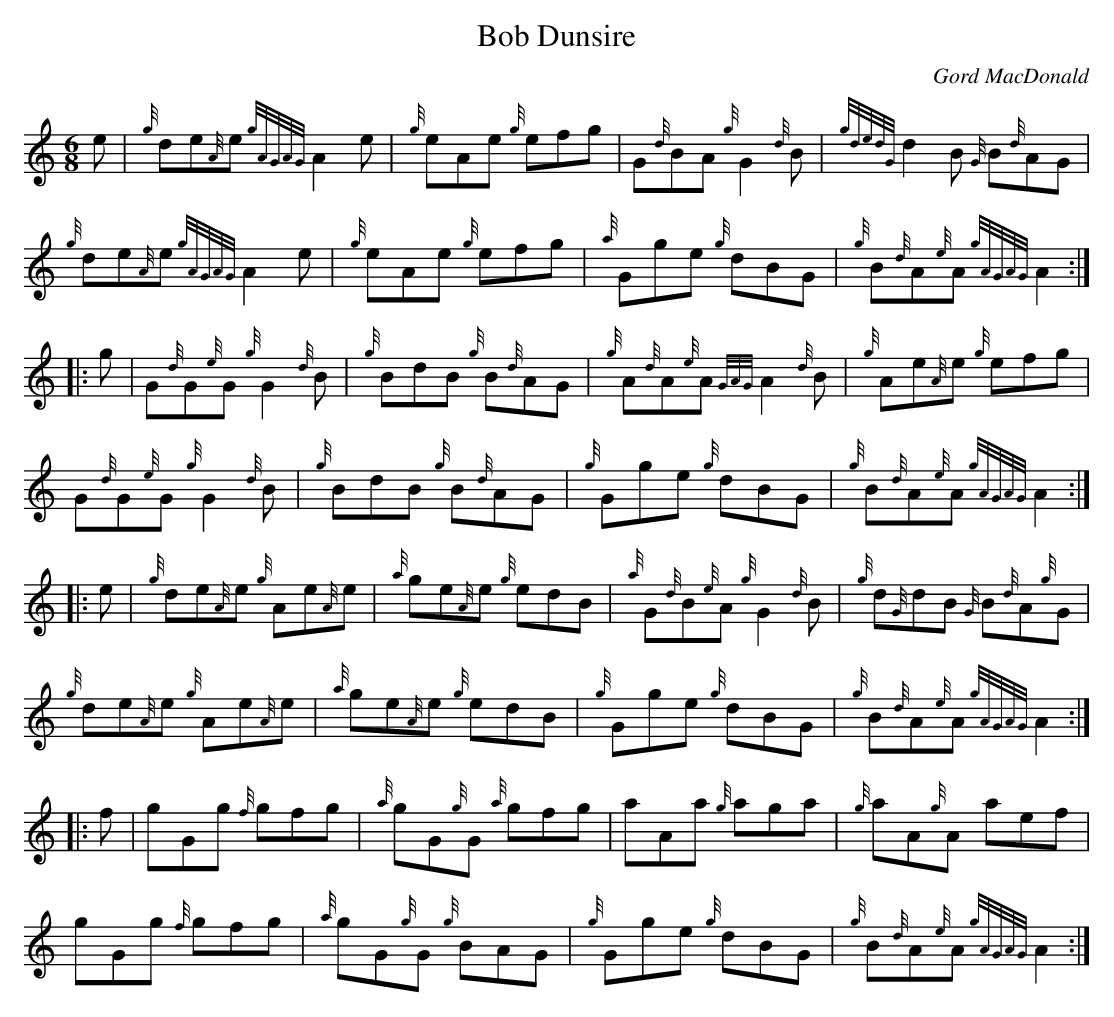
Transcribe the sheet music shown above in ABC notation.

X:1
T:Bob Dunsire
C:Gord MacDonald
M:6/8
K:HP
L:1/8
e | {g}de{A}e {gAGAG}A2e | {g}eAe {g}efg | G{d}BA {g}G2{d}B | {gdedG}d2B {G}B{d}AG |
{g}de{A}e {gAGAG}A2e | {g}eAe {g}efg | {a}Gge {g}dBG | {g}B{d}A{e}A {gAGAG}A2 :|
|: g | G{d}G{e}G {g}G2{d}B | {g}BdB {g}B{d}AG | {g}A{d}A{e}A {GAG}A2{d}B | {g}Ae{A}e {g}efg |
G{d}G{e}G {g}G2{d}B | {g}BdB {g}B{d}AG | {g}Gge {g}dBG | {g}B{d}A{e}A {gAGAG}A2 :|
|: e | {g}de{A}e {g}Ae{A}e | {a}ge{A}e {g}edB | {a}G{d}B{e}A {g}G2{d}B | {g}d{G}dB {G}B{d}A{g}G |
{g}de{A}e {g}Ae{A}e | {a}ge{A}e {g}edB | {g}Gge {g}dBG | {g}B{d}A{e}A {gAGAG}A2 :|
|: f | gGg {f}gfg | {a}gG{g}G {a}gfg | aAa {g}aga | {g}aA{g}A aef |
gGg {f}gfg | {a}gG{g}G {g}BAG | {g}Gge {g}dBG | {g}B{d}A{e}A {gAGAG}A2 :|
